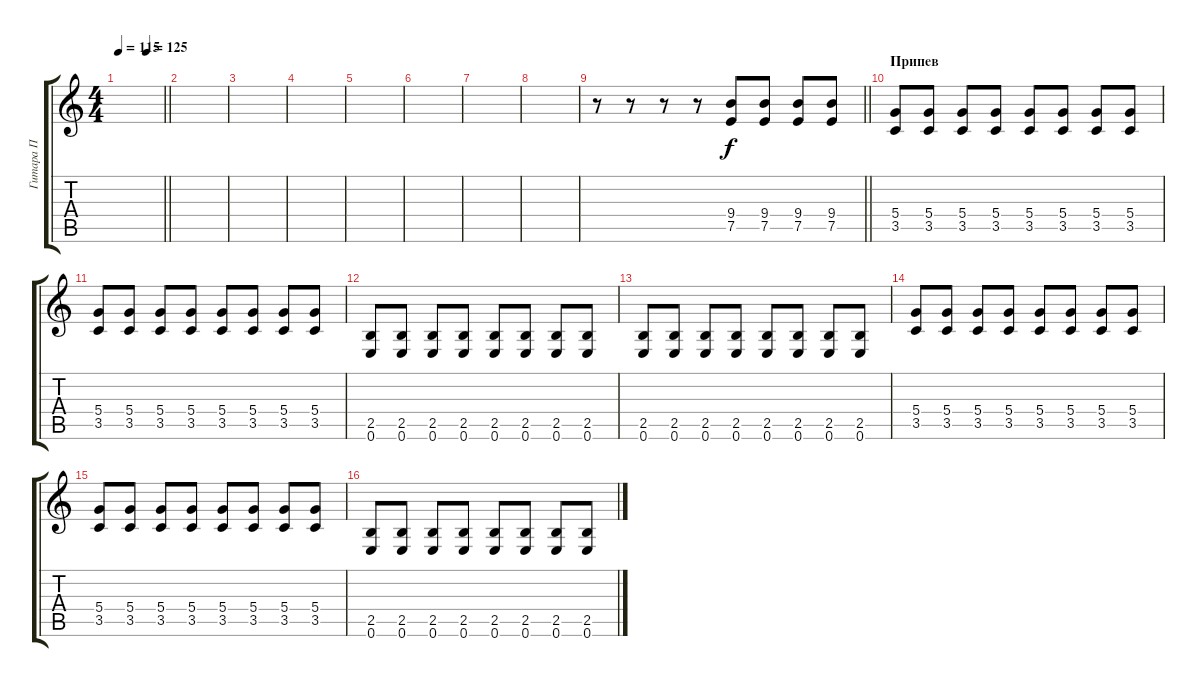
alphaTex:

\track ("Гитара П" "Гитара П") {instrument overdrivenguitar}
\staff {score tabs}
\tuning (E4 B3 G3 D3 A2 E2) {hide}
\ts (4 4)
\tempo 115
\tempo (125 0.625)
\clef g2
\barLineRight lightlight
\ks c
|
|
|
|
|
|
|
|
\barLineRight lightlight
r.8 r.8 r.8 r.8 (9.4 7.5).8 (9.4 7.5).8 (9.4 7.5).8 (9.4 7.5).8 |
\section ("" "Припев")
(5.4 3.5).8 (5.4 3.5).8 (5.4 3.5).8 (5.4 3.5).8 (5.4 3.5).8 (5.4 3.5).8 (5.4 3.5).8 (5.4 3.5).8 |
(5.4 3.5).8 (5.4 3.5).8 (5.4 3.5).8 (5.4 3.5).8 (5.4 3.5).8 (5.4 3.5).8 (5.4 3.5).8 (5.4 3.5).8 |
(2.5 0.6).8 (2.5 0.6).8 (2.5 0.6).8 (2.5 0.6).8 (2.5 0.6).8 (2.5 0.6).8 (2.5 0.6).8 (2.5 0.6).8 |
(2.5 0.6).8 (2.5 0.6).8 (2.5 0.6).8 (2.5 0.6).8 (2.5 0.6).8 (2.5 0.6).8 (2.5 0.6).8 (2.5 0.6).8 |
(5.4 3.5).8 (5.4 3.5).8 (5.4 3.5).8 (5.4 3.5).8 (5.4 3.5).8 (5.4 3.5).8 (5.4 3.5).8 (5.4 3.5).8 |
(5.4 3.5).8 (5.4 3.5).8 (5.4 3.5).8 (5.4 3.5).8 (5.4 3.5).8 (5.4 3.5).8 (5.4 3.5).8 (5.4 3.5).8 |
(2.5 0.6).8 (2.5 0.6).8 (2.5 0.6).8 (2.5 0.6).8 (2.5 0.6).8 (2.5 0.6).8 (2.5 0.6).8 (2.5 0.6).8
